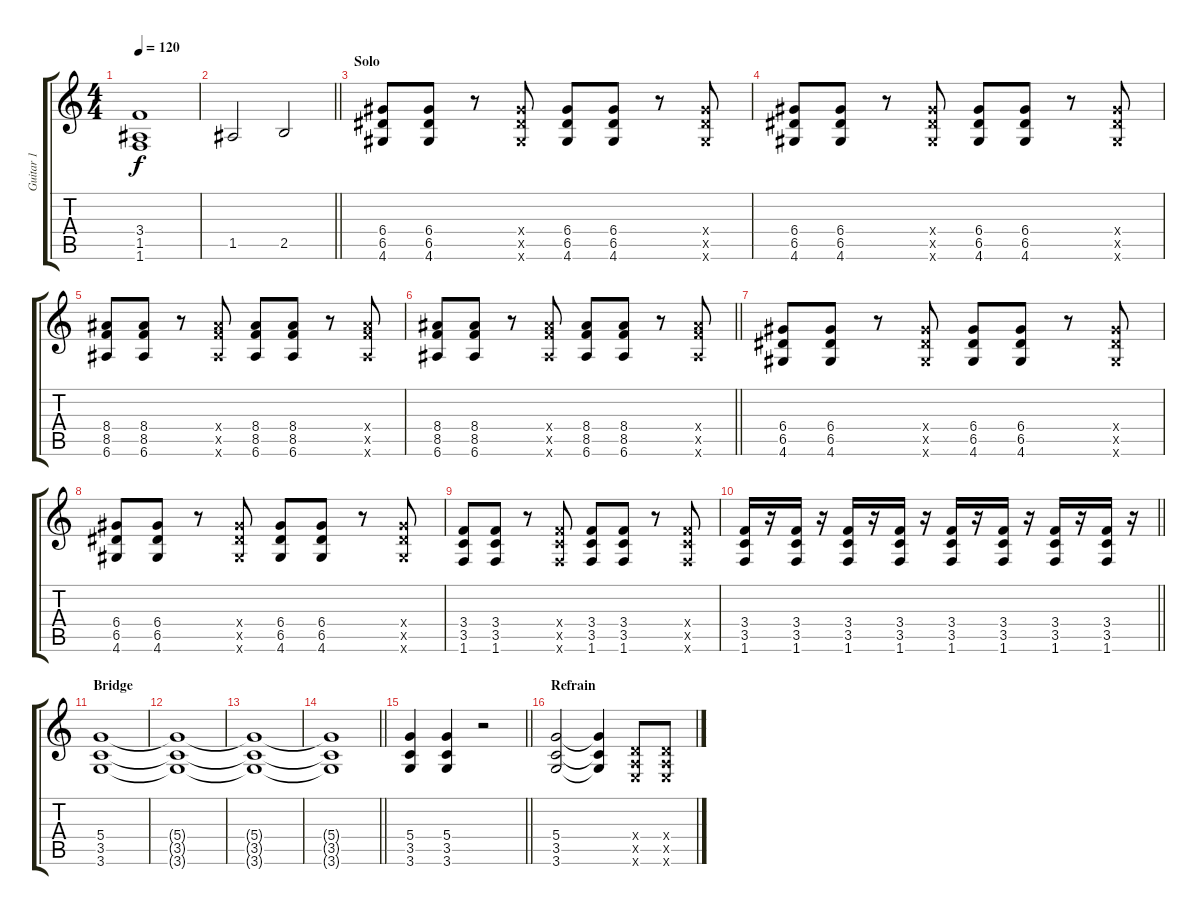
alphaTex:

\track ("Guitar 1" "Guitar 1") {instrument distortionguitar}
\staff {score tabs}
\tuning (E4 B3 G3 D3 A2 E2) {hide}
\ts (4 4)
\tempo 120
\clef g2
\ks c
(3.4 1.5 1.6).1{dy f} |
\barLineRight lightlight
1.5.2 2.5.2 |
\section ("" "Solo")
(6.4 6.5 4.6).8 (6.4 6.5 4.6).8 r.8 (6.4{x} 6.5{x} 4.6{x}).8 (6.4 6.5 4.6).8 (6.4 6.5 4.6).8 r.8 (6.4{x} 6.5{x} 4.6{x}).8 |
(6.4 6.5 4.6).8 (6.4 6.5 4.6).8 r.8 (6.4{x} 6.5{x} 4.6{x}).8 (6.4 6.5 4.6).8 (6.4 6.5 4.6).8 r.8 (6.4{x} 6.5{x} 4.6{x}).8 |
(8.4 8.5 6.6).8 (8.4 8.5 6.6).8 r.8 (8.4{x} 8.5{x} 6.6{x}).8 (8.4 8.5 6.6).8 (8.4 8.5 6.6).8 r.8 (8.4{x} 8.5{x} 6.6{x}).8 |
\barLineRight lightlight
(8.4 8.5 6.6).8 (8.4 8.5 6.6).8 r.8 (8.4{x} 8.5{x} 6.6{x}).8 (8.4 8.5 6.6).8 (8.4 8.5 6.6).8 r.8 (8.4{x} 8.5{x} 6.6{x}).8 |
(6.4 6.5 4.6).8 (6.4 6.5 4.6).8 r.8 (6.4{x} 6.5{x} 4.6{x}).8 (6.4 6.5 4.6).8 (6.4 6.5 4.6).8 r.8 (6.4{x} 6.5{x} 4.6{x}).8 |
(6.4 6.5 4.6).8 (6.4 6.5 4.6).8 r.8 (6.4{x} 6.5{x} 4.6{x}).8 (6.4 6.5 4.6).8 (6.4 6.5 4.6).8 r.8 (6.4{x} 6.5{x} 4.6{x}).8 |
(3.4 3.5 1.6).8 (3.4 3.5 1.6).8 r.8 (3.4{x} 3.5{x} 1.6{x}).8 (3.4 3.5 1.6).8 (3.4 3.5 1.6).8 r.8 (3.4{x} 3.5{x} 1.6{x}).8 |
\barLineRight lightlight
(3.4 3.5 1.6).16 r.16 (3.4 3.5 1.6).16 r.16 (3.4 3.5 1.6).16 r.16 (3.4 3.5 1.6).16 r.16 (3.4 3.5 1.6).16 r.16 (3.4 3.5 1.6).16 r.16 (3.4 3.5 1.6).16 r.16 (3.4 3.5 1.6).16 r.16 |
\section ("" "Bridge")
(5.4 3.5 3.6).1 |
(5.4{t} 3.5{t} 3.6{t}).1 |
(5.4{t} 3.5{t} 3.6{t}).1 |
\barLineRight lightlight
(5.4{t} 3.5{t} 3.6{t}).1 |
\barLineRight lightlight
(5.4 3.5 3.6).4 (5.4 3.5 3.6).4 r.2 |
\section ("" "Refrain")
(5.4 3.5 3.6).2 (5.4{t} 3.5{t} 3.6{t}).4 (0.4{x} 0.5{x} 0.6{x}).8 (0.4{x} 0.5{x} 0.6{x}).8
